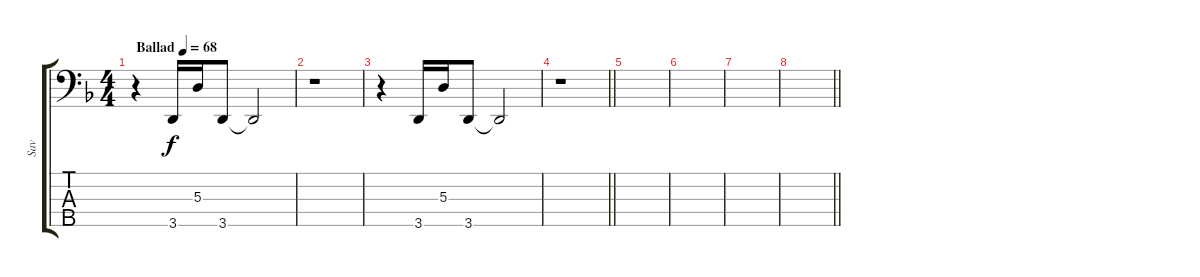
\track ("Sav" "Sav") {instrument electricbasspick}
\staff {score tabs}
\tuning (G2 D2 A1 E1 B0) {hide}
\ts (4 4)
\tempo (68 "Ballad")
\clef f4
\ks dminor
r.4{dy f instrument electricbasspick} 3.5.16{volume 13 instrument synthbass1} 5.3.16 3.5.8 3.5{t}.2 |
r.1 |
r.4 3.5.16 5.3.16 3.5.8 3.5{t}.2 |
\barLineRight lightlight
r.1 |
|
|
|
\barLineRight lightlight
